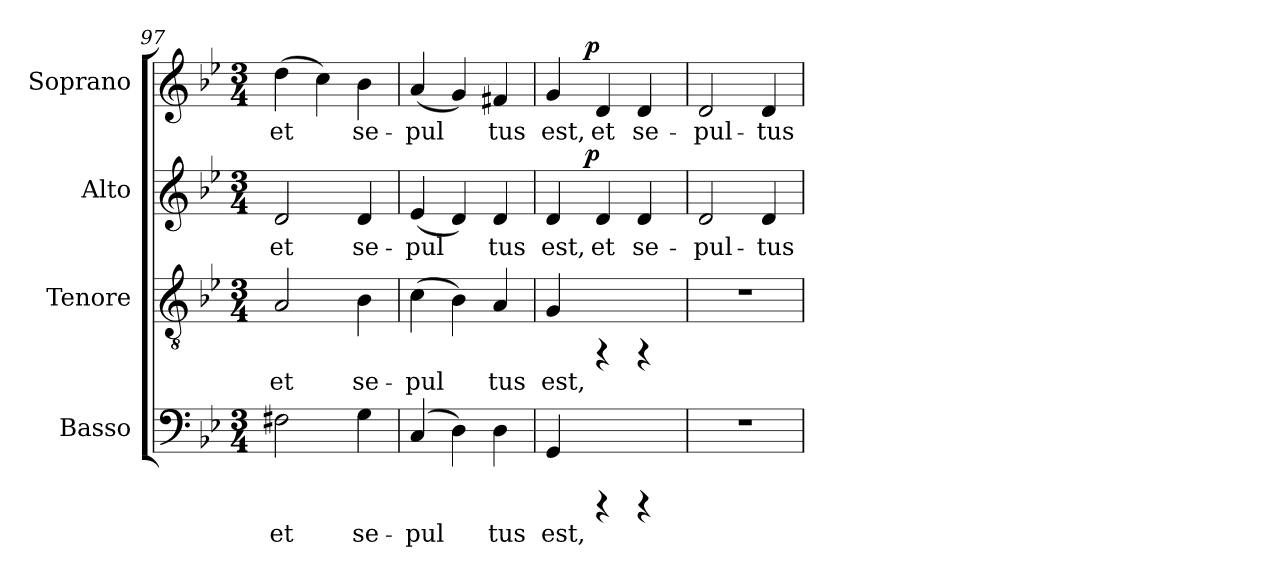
**kern	**text	**kern	**text	**kern	**text	**dynam	**kern	**text	**dynam
*part4	*part4	*part3	*part3	*part2	*part2	*part2	*part1	*part1	*part1
*staff4	*staff4	*staff3	*staff3	*staff2	*staff2	*staff2	*staff1	*staff1	*staff1
*I"Basso	*	*I"Tenore	*	*I"Alto	*	*	*I"Soprano	*	*
*I'B	*	*I'T	*	*I'A	*	*	*I'S	*	*
*clefF4	*	*clefGv2	*	*clefG2	*	*	*clefG2	*	*
*k[b-e-]	*	*k[b-e-]	*	*k[b-e-]	*	*	*k[b-e-]	*	*
*B-:	*	*B-:	*	*B-:	*	*	*B-:	*	*
*M3/4	*	*M3/4	*	*M3/4	*	*	*M3/4	*	*
=97	=97	=97	=97	=97	=97	=97	=97	=97	=97
!	!LO:LY:b:cj	!	!LO:LY:b:cj	!	!LO:LY:b:cj	!	!	!LO:LY:b:cj	!
2F#X\	et	2A/	et	2d/	et	.	(>4dd\	et	.
!	!	!	!	!	!	!	!	!LO:LY:b:cj	!
.	.	.	.	.	.	.	4cc\)	.	.
!	!LO:LY:b:cj	!	!LO:LY:b:cj	!	!LO:LY:b:cj	!	!	!LO:LY:b:cj	!
4G\	se-	4B-\	se-	4d/	se-	.	4b-\	se-	.
=98	=98	=98	=98	=98	=98	=98	=98	=98	=98
!	!LO:LY:b:cj	!	!LO:LY:b:cj	!	!LO:LY:b:cj	!	!	!LO:LY:b:cj	!
(>4C/	-pul-	(>4c\	-pul-	(<4e-/	-pul-	.	(<4a/	-pul-	.
!	!LO:LY:b:cj	!	!LO:LY:b:cj	!	!LO:LY:b:cj	!	!	!LO:LY:b:cj	!
4D\)	--	4B-\)	--	4d/)	--	.	4g/)	--	.
!	!LO:LY:b:cj	!	!LO:LY:b:cj	!	!LO:LY:b:cj	!	!	!LO:LY:b:cj	!
4D\	-tus	4A/	-tus	4d/	-tus	.	4f#X/	-tus	.
!!LO:LB:g=z
=99	=99	=99	=99	=99	=99	=99	=99	=99	=99
!	!LO:LY:b:cj	!	!LO:LY:b:cj	!	!LO:LY:b:cj	!	!	!LO:LY:b:cj	!
*	*	*	*	*^	*	*	*^	*	*
4GG/	est,	4G/	est,	4d/	8..ryy	est,	.	4g/	8..ryy	est,	.
!	!	!	!	!	!	!	!LO:DY:a	!	!	!	!LO:DY:a
.	.	.	.	.	2ryy	.	p	.	2ryy	.	p
!	!	!	!	!	!	!LO:LY:b:cj	!	!	!	!LO:LY:b:cj	!
4rCCC	.	4rFF	.	4d/	.	et	.	4d/	.	et	.
!	!	!	!	!	!	!LO:LY:b:cj	!	!	!	!LO:LY:b:cj	!
4rCCC	.	4rFF	.	4d/	.	se-	.	4d/	.	se-	.
.	.	.	.	.	32ryy	.	.	.	32ryy	.	.
=100	=100	=100	=100	=100	=100	=100	=100	=100	=100	=100	=100
!	!	!	!	!	!	!LO:LY:b:cj	!	!	!	!LO:LY:b:cj	!
*	*	*	*	*v	*v	*	*	*	*	*	*
*	*	*	*	*	*	*	*v	*v	*	*
2.r	.	2.r	.	2d/	-pul-	.	2d/	-pul-	.
!	!	!	!	!	!LO:LY:b:cj	!	!	!LO:LY:b:cj	!
.	.	.	.	4d/	-tus	.	4d/	-tus	.
=	=	=	=	=	=	=	=	=	=
*-	*-	*-	*-	*-	*-	*-	*-	*-	*-
